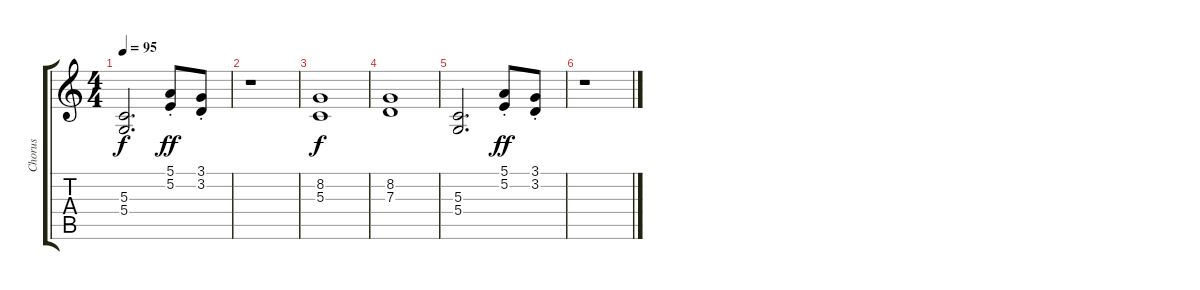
\track ("Chorus" "Chorus") {instrument choiraahs}
\staff {score tabs}
\tuning (E4 B3 G3 D3 A2 E2) {hide}
\ts (4 4)
\tempo 95
\clef g2
\ks c
(5.3 5.4).2{d dy f} (5.1{st} 5.2{st}).8{dy ff} (3.1{st} 3.2{st}).8 |
r.1 |
(8.2 5.3).1{dy f volume 0} |
(8.2 7.3).1 |
(5.3 5.4).2{d} (5.1{st} 5.2{st}).8{dy ff} (3.1{st} 3.2{st}).8 |
r.1
